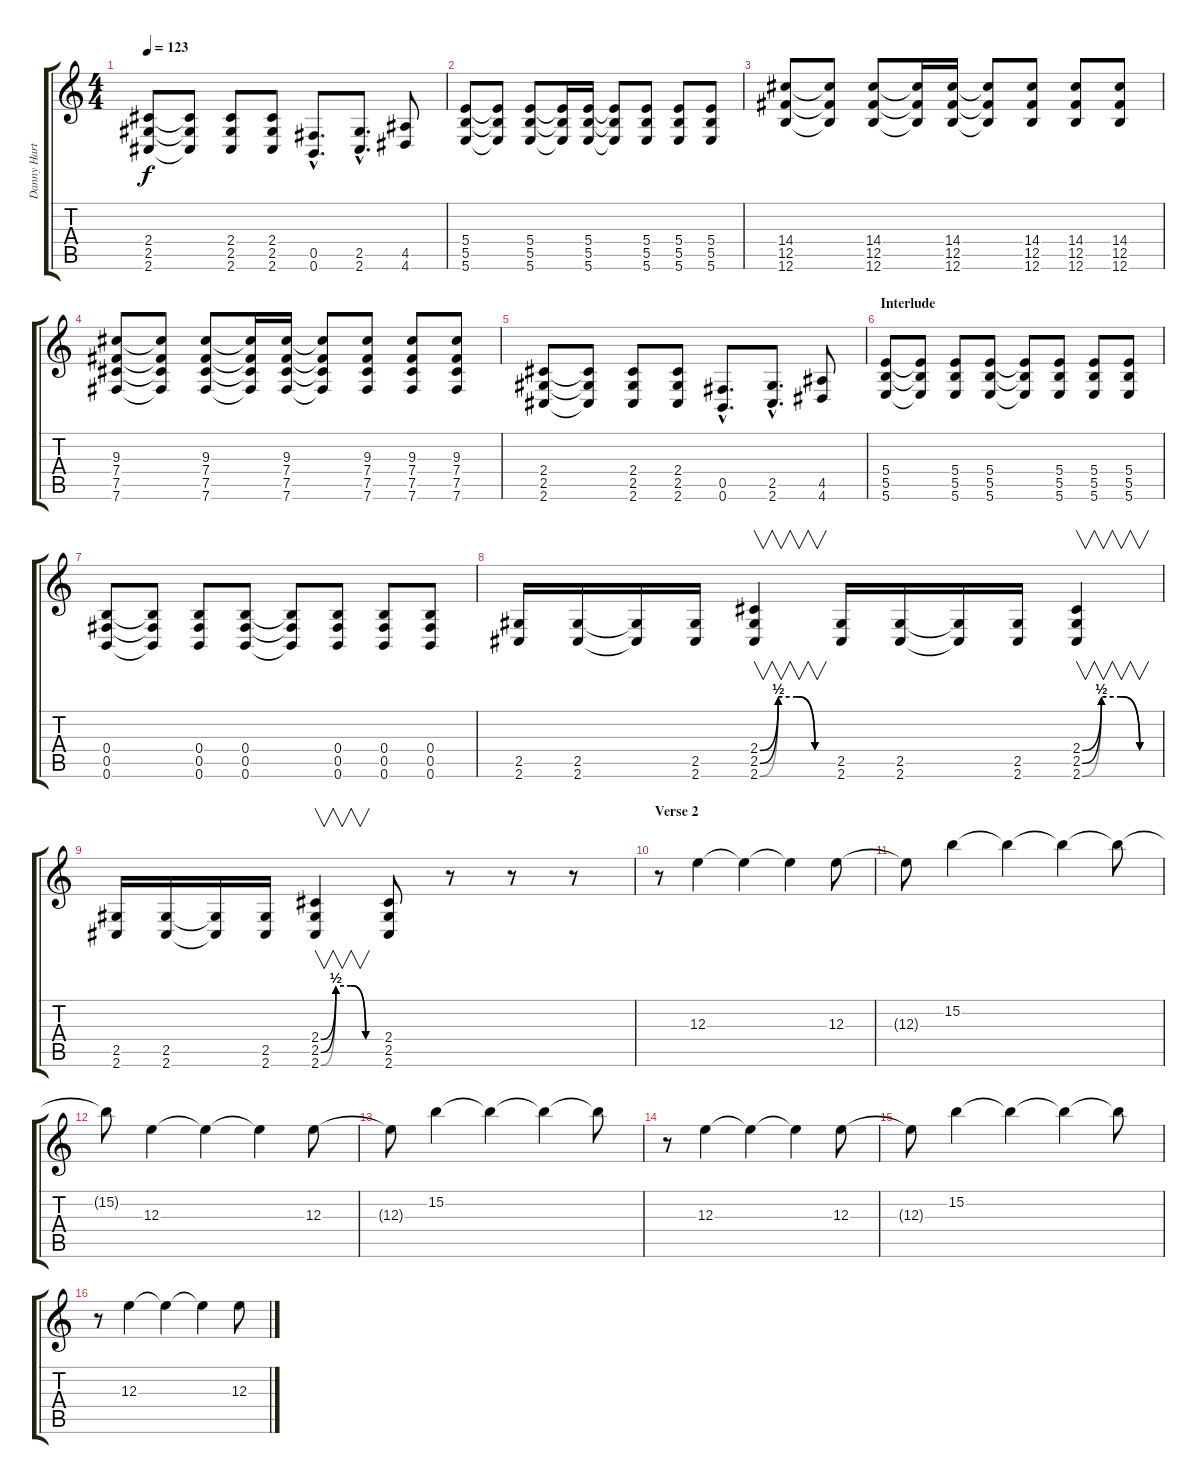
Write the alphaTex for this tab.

\track ("Danny Hartwell (Guitar Volume)" "Danny Hart") {instrument distortionguitar}
\staff {score tabs}
\tuning (Db4 Ab3 E3 B2 Gb2 B1) {hide}
\ts (4 4)
\tempo 123
\clef g2
\ks c
(2.4 2.5 2.6).8{dy f} (2.4{t} 2.5{t} 2.6{t}).8 (2.4 2.5 2.6).8 (2.4 2.5 2.6).8 (0.5{hac} 0.6{hac}).8{d} (2.5{hac} 2.6{hac}).8{d} (4.5 4.6).8 |
(5.4 5.5 5.6).8 (5.4{t} 5.5{t} 5.6{t}).8 (5.4 5.5 5.6).8 (5.4{t} 5.5{t} 5.6{t}).16 (5.4 5.5 5.6).16 (5.4{t} 5.5{t} 5.6{t}).8 (5.4 5.5 5.6).8 (5.4 5.5 5.6).8 (5.4 5.5 5.6).8 |
(14.4 12.5 12.6).8 (14.4{t} 12.5{t} 12.6{t}).8 (14.4 12.5 12.6).8 (14.4{t} 12.5{t} 12.6{t}).16 (14.4 12.5 12.6).16 (14.4{t} 12.5{t} 12.6{t}).8 (14.4 12.5 12.6).8 (14.4 12.5 12.6).8 (14.4 12.5 12.6).8 |
(9.3 7.4 7.5 7.6).8 (9.3{t} 7.4{t} 7.5{t} 7.6{t}).8 (9.3 7.4 7.5 7.6).8 (9.3{t} 7.4{t} 7.5{t} 7.6{t}).16 (9.3 7.4 7.5 7.6).16 (9.3{t} 7.4{t} 7.5{t} 7.6{t}).8 (9.3 7.4 7.5 7.6).8 (9.3 7.4 7.5 7.6).8 (9.3 7.4 7.5 7.6).8 |
(2.4 2.5 2.6).8 (2.4{t} 2.5{t} 2.6{t}).8 (2.4 2.5 2.6).8 (2.4 2.5 2.6).8 (0.5{hac} 0.6{hac}).8{d} (2.5{hac} 2.6{hac}).8{d} (4.5 4.6).8 |
\section ("" "Interlude")
(5.4 5.5 5.6).8 (5.4{t} 5.5{t} 5.6{t}).8 (5.4 5.5 5.6).8 (5.4 5.5 5.6).8 (5.4{t} 5.5{t} 5.6{t}).8 (5.4 5.5 5.6).8 (5.4 5.5 5.6).8 (5.4 5.5 5.6).8 |
(0.4 0.5 0.6).8 (0.4{t} 0.5{t} 0.6{t}).8 (0.4 0.5 0.6).8 (0.4 0.5 0.6).8 (0.4{t} 0.5{t} 0.6{t}).8 (0.4 0.5 0.6).8 (0.4 0.5 0.6).8 (0.4 0.5 0.6).8 |
(2.5 2.6).16 (2.5 2.6).16 (2.5{t} 2.6{t}).16 (2.5 2.6).16 (2.4{be (custom 0 0 15 2 30 2 45 0 60 0)} 2.5{be (custom 0 0 15 2 30 2 45 0 60 0)} 2.6{be (custom 0 0 15 2 30 2 45 0 60 0)}).4{v} (2.5 2.6).16 (2.5 2.6).16 (2.5{t} 2.6{t}).16 (2.5 2.6).16 (2.4{be (custom 0 0 15 2 30 2 45 0 60 0)} 2.5{be (custom 0 0 15 2 30 2 45 0 60 0)} 2.6{be (custom 0 0 15 2 30 2 45 0 60 0)}).4{v} |
(2.5 2.6).16 (2.5 2.6).16 (2.5{t} 2.6{t}).16 (2.5 2.6).16 (2.4{be (custom 0 0 15 2 30 2 45 0 60 0)} 2.5{be (custom 0 0 15 2 30 2 45 0 60 0)} 2.6{be (custom 0 0 15 2 30 2 45 0 60 0)}).4{v} (2.4 2.5 2.6).8 r.8 r.8 r.8 |
\section ("" "Verse 2")
r.8{instrument overdrivenguitar} 12.3.4 12.3{t}.4 12.3{t}.4 12.3.8 |
12.3{t}.8 15.2.4 15.2{t}.4 15.2{t}.4 15.2{t}.8 |
15.2{t}.8 12.3.4 12.3{t}.4 12.3{t}.4 12.3.8 |
12.3{t}.8 15.2.4 15.2{t}.4 15.2{t}.4 15.2{t}.8 |
r.8 12.3.4 12.3{t}.4 12.3{t}.4 12.3.8 |
12.3{t}.8 15.2.4 15.2{t}.4 15.2{t}.4 15.2{t}.8 |
r.8 12.3.4 12.3{t}.4 12.3{t}.4 12.3.8
